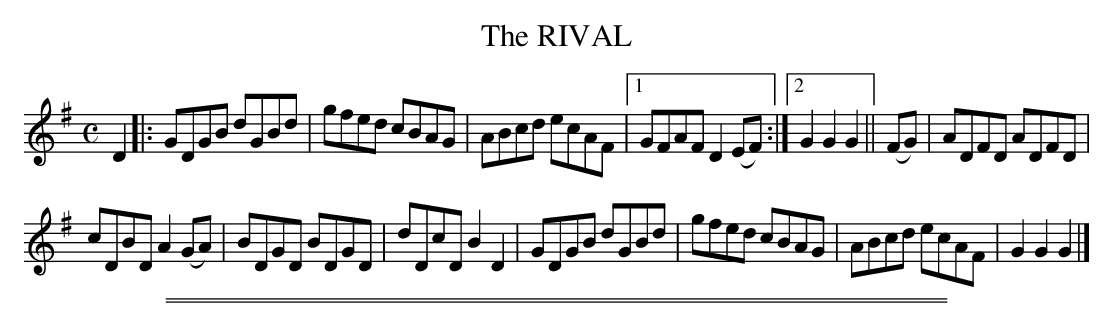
X:1
T: The RIVAL
M: C
L: 1/8
K: G
D2 |:\
GDGB dGBd | gfed cBAG |\
ABcd ecAF |[1 GFAF D2(EF) :|[2 G2G2G2 ||\
(FG) |\
ADFD ADFD |
cDBD A2(GA) |\
BDGD BDGD | dDcD B2D2 |\
GDGB dGBd | gfed cBAG |\
ABcd ecAF | G2G2G2 |]
